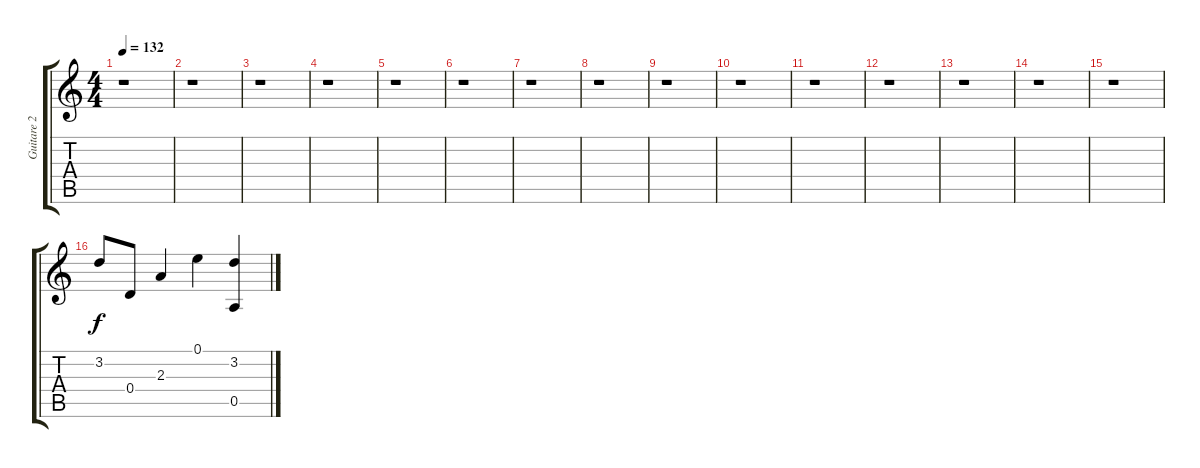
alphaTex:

\track ("Guitare 2" "Guitare 2") {instrument electricguitarclean}
\staff {score tabs}
\tuning (E4 B3 G3 D3 A2 E2) {hide}
\ts (4 4)
\tempo 132
\clef g2
\ks c
r.1{dy f} |
r.1 |
r.1 |
r.1 |
r.1 |
r.1 |
r.1 |
r.1 |
r.1 |
r.1 |
r.1 |
r.1 |
r.1 |
r.1 |
r.1 |
3.2.8 0.4.8 2.3.4 0.1.4 (3.2 0.5).4
